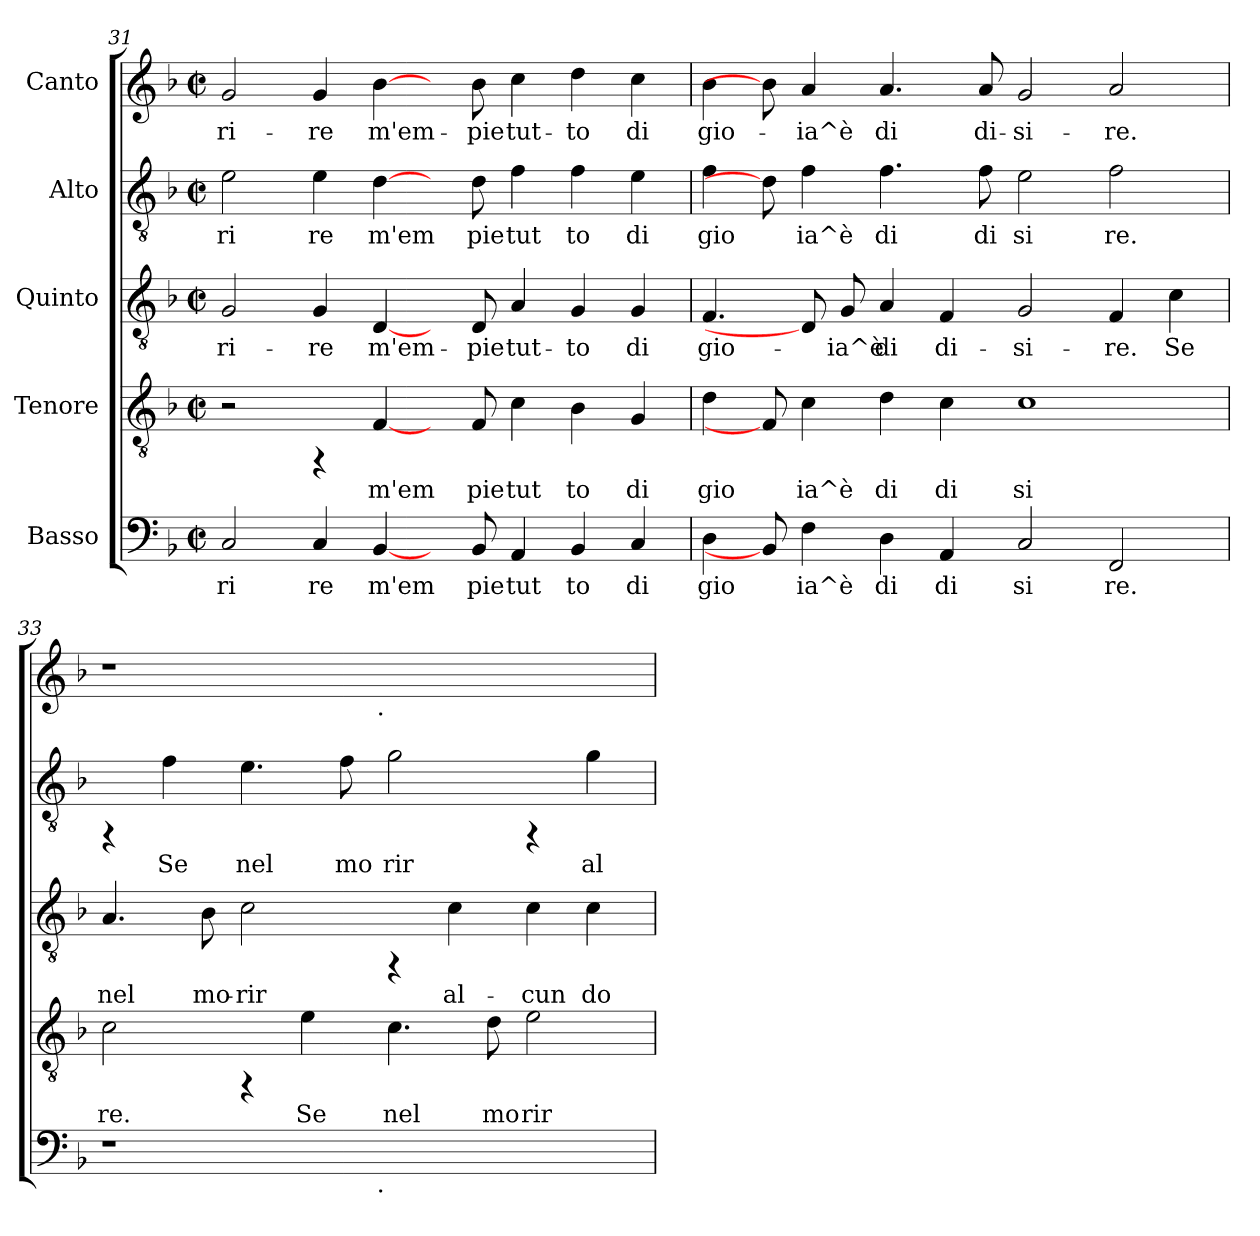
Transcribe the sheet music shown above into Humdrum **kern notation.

**kern	**text	**kern	**text	**kern	**text	**kern	**text	**kern	**text
*part5	*part5	*part4	*part4	*part3	*part3	*part2	*part2	*part1	*part1
*staff5	*staff5	*staff4	*staff4	*staff3	*staff3	*staff2	*staff2	*staff1	*staff1
*I"Basso	*	*I"Tenore	*	*I"Quinto	*	*I"Alto	*	*I"Canto	*
*clefF4	*	*clefGv2	*	*clefGv2	*	*clefGv2	*	*clefG2	*
*k[b-]	*	*k[b-]	*	*k[b-]	*	*k[b-]	*	*k[b-]	*
*F:	*	*F:	*	*F:	*	*F:	*	*F:	*
*M2/2	*	*M2/2	*	*M2/2	*	*M2/2	*	*M2/2	*
*met(c|)	*	*met(c|)	*	*met(c|)	*	*met(c|)	*	*met(c|)	*
=31	=31	=31	=31	=31	=31	=31	=31	=31	=31
!	!LO:LY:b:cj	!	!	!	!LO:LY:b:cj	!	!LO:LY:b:cj	!	!LO:LY:b:cj
2C/	ri	2r	.	2G/	-ri-	2e\	ri	2g/	-ri-
!	!LO:LY:b:cj	!	!	!	!LO:LY:b:cj	!	!LO:LY:b:cj	!	!LO:LY:b:cj
4C/	re	4rFF	.	4G/	-re	4e\	re	4g/	-re
!	!LO:LY:b:cj	!	!LO:LY:b:cj	!	!LO:LY:b:cj	!	!LO:LY:b:cj	!	!LO:LY:b:cj
[4BB-/	m'em	[4F/	m'em	[4D/	m'em-	[4d\	m'em	[4b-\	m'em-
8ryy	.	8ryy	.	8ryy	.	8ryy	.	8ryy	.
!	!LO:LY:b:cj	!	!LO:LY:b:cj	!	!LO:LY:b:cj	!	!LO:LY:b:cj	!	!LO:LY:b:cj
8BB-/	pie	8F/	pie	8D/	-pie	8d\	pie	8b-\	-pie
!	!LO:LY:b:cj	!	!LO:LY:b:cj	!	!LO:LY:b:cj	!	!LO:LY:b:cj	!	!LO:LY:b:cj
4AA/	tut	4c\	tut	4A/	tut-	4f\	tut	4cc\	tut-
!	!LO:LY:b:cj	!	!LO:LY:b:cj	!	!LO:LY:b:cj	!	!LO:LY:b:cj	!	!LO:LY:b:cj
4BB-/	to	4B-\	to	4G/	-to	4f\	to	4dd\	-to
!	!LO:LY:b:cj	!	!LO:LY:b:cj	!	!LO:LY:b:cj	!	!LO:LY:b:cj	!	!LO:LY:b:cj
4C/	di	4G/	di	4G/	di	4e\	di	4cc\	di
=32	=32	=32	=32	=32	=32	=32	=32	=32	=32
!	!LO:LY:b:cj	!	!LO:LY:b:cj	!	!LO:LY:b:cj	!	!LO:LY:b:cj	!	!LO:LY:b:cj
4D\	gio	4d\	gio	4.F/	gio-	4f\	gio	4b-\	gio-
8BB-/]	.	8F/]	.	.	.	8d\]	.	8b-\]	.
!	!LO:LY:b:cj	!	!LO:LY:b:cj	!	!	!	!LO:LY:b:cj	!	!LO:LY:b:cj
4F\	ia^è	4c\	ia^è	8D/]	.	4f\	ia^è	4a/	-ia^è
!	!	!	!	!	!LO:LY:b:cj	!	!	!	!
.	.	.	.	8G/	-ia^è	.	.	.	.
!	!LO:LY:b:cj	!	!LO:LY:b:cj	!	!LO:LY:b:cj	!	!LO:LY:b:cj	!	!LO:LY:b:cj
4D\	di	4d\	di	4A/	di	4.f\	di	4.a/	di
!	!LO:LY:b:cj	!	!LO:LY:b:cj	!	!LO:LY:b:cj	!	!	!	!
4AA/	di	4c\	di	4F/	di-	.	.	.	.
!	!	!	!	!	!	!	!LO:LY:b:cj	!	!LO:LY:b:cj
.	.	.	.	.	.	8f\	di	8a/	di-
!	!LO:LY:b:cj	!	!LO:LY:b:cj	!	!LO:LY:b:cj	!	!LO:LY:b:cj	!	!LO:LY:b:cj
2C/	si	1c	si	2G/	-si-	2e\	si	2g/	-si-
!	!LO:LY:b:cj	!	!	!	!LO:LY:b:cj	!	!LO:LY:b:cj	!	!LO:LY:b:cj
2FF/	re.	.	.	4F/	-re.	2f\	re.	2a/	-re.
!	!	!	!	!	!LO:LY:b:cj	!	!	!	!
.	.	.	.	4c\	Se	.	.	.	.
=33	=33	=33	=33	=33	=33	=33	=33	=33	=33
!	!	!	!LO:LY:b:cj	!	!LO:LY:b:cj	!	!	!	!
*^	*	*	*	*	*	*	*	*^	*
1r	2ryy	.	2c\	re.	4.A/	nel	4rFF	.	1r	2ryy	.
!	!	!	!	!	!	!	!	!LO:LY:b:cj	!	!	!
.	.	.	.	.	.	.	4f\	Se	.	.	.
!	!	!	!	!	!	!LO:LY:b:cj	!	!	!	!	!
.	.	.	.	.	8B-\	mo-	.	.	.	.	.
!	!	!	!	!	!	!LO:LY:b:cj	!	!LO:LY:b:cj	!	!	!
.	4ryy	.	4rFF	.	2c\	-rir	4.e\	nel	.	4ryy	.
!	!	!	!	!LO:LY:b:cj	!	!	!	!	!	!	!
.	8...ryy	.	4e\	Se	.	.	.	.	.	8...ryy	.
!	!	!	!	!	!	!	!	!LO:LY:b:cj	!	!	!
.	.	.	.	.	.	.	8f\	mo	.	.	.
!	!	!	!	!	!	!	!	!	!	!LO:TX:b:t=.	!
!	!LO:TX:b:t=.	!	!	!	!	!	!	!	!	!	!
.	1ryy	.	.	.	.	.	.	.	.	1ryy	.
!	!	!	!	!LO:LY:b:cj	!	!	!	!LO:LY:b:cj	!	!	!
1ryy	.	.	4.c\	nel	4rFF	.	2g\	rir	1ryy	.	.
!	!	!	!	!	!	!LO:LY:b:cj	!	!	!	!	!
.	.	.	.	.	4c\	al-	.	.	.	.	.
!	!	!	!	!LO:LY:b:cj	!	!	!	!	!	!	!
.	.	.	8d\	mo	.	.	.	.	.	.	.
!	!	!	!	!LO:LY:b:cj	!	!LO:LY:b:cj	!	!	!	!	!
.	.	.	2e\	rir	4c\	-cun	4rFF	.	.	.	.
!	!	!	!	!	!	!LO:LY:b:cj	!	!LO:LY:b:cj	!	!	!
.	.	.	.	.	4c\	do-	4g\	al	.	.	.
.	64ryy	.	.	.	.	.	.	.	.	64ryy	.
*v	*v	*	*	*	*	*	*	*	*v	*v	*
=	=	=	=	=	=	=	=	=	=
*-	*-	*-	*-	*-	*-	*-	*-	*-	*-
